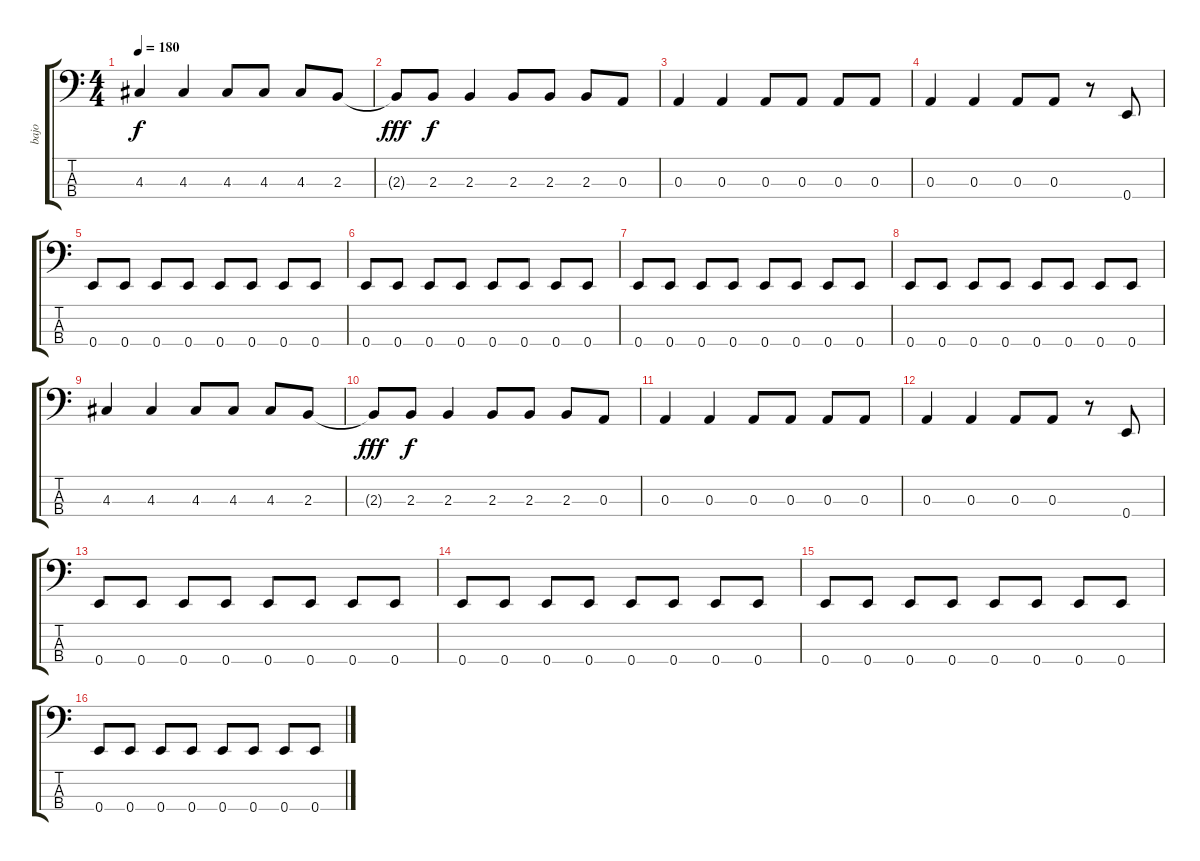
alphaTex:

\track ("bajo" "bajo") {instrument electricbassfinger}
\staff {score tabs}
\tuning (G2 D2 A1 E1) {hide}
\ts (4 4)
\tempo 180
\clef f4
\ks c
4.3.4{dy f instrument electricbassfinger} 4.3.4 4.3.8 4.3.8 4.3.8 2.3.8 |
2.3{t}.8{dy fff} 2.3.8{dy f} 2.3.4 2.3.8 2.3.8 2.3.8 0.3.8 |
0.3.4 0.3.4 0.3.8 0.3.8 0.3.8 0.3.8 |
0.3.4 0.3.4 0.3.8 0.3.8 r.8 0.4.8 |
0.4.8 0.4.8 0.4.8 0.4.8 0.4.8 0.4.8 0.4.8 0.4.8 |
0.4.8 0.4.8 0.4.8 0.4.8 0.4.8 0.4.8 0.4.8 0.4.8 |
0.4.8 0.4.8 0.4.8 0.4.8 0.4.8 0.4.8 0.4.8 0.4.8 |
0.4.8 0.4.8 0.4.8 0.4.8 0.4.8 0.4.8 0.4.8 0.4.8 |
4.3.4{instrument electricbassfinger} 4.3.4 4.3.8 4.3.8 4.3.8 2.3.8 |
2.3{t}.8{dy fff} 2.3.8{dy f} 2.3.4 2.3.8 2.3.8 2.3.8 0.3.8 |
0.3.4 0.3.4 0.3.8 0.3.8 0.3.8 0.3.8 |
0.3.4 0.3.4 0.3.8 0.3.8 r.8 0.4.8 |
0.4.8 0.4.8 0.4.8 0.4.8 0.4.8 0.4.8 0.4.8 0.4.8 |
0.4.8 0.4.8 0.4.8 0.4.8 0.4.8 0.4.8 0.4.8 0.4.8 |
0.4.8 0.4.8 0.4.8 0.4.8 0.4.8 0.4.8 0.4.8 0.4.8 |
0.4.8 0.4.8 0.4.8 0.4.8 0.4.8 0.4.8 0.4.8 0.4.8
